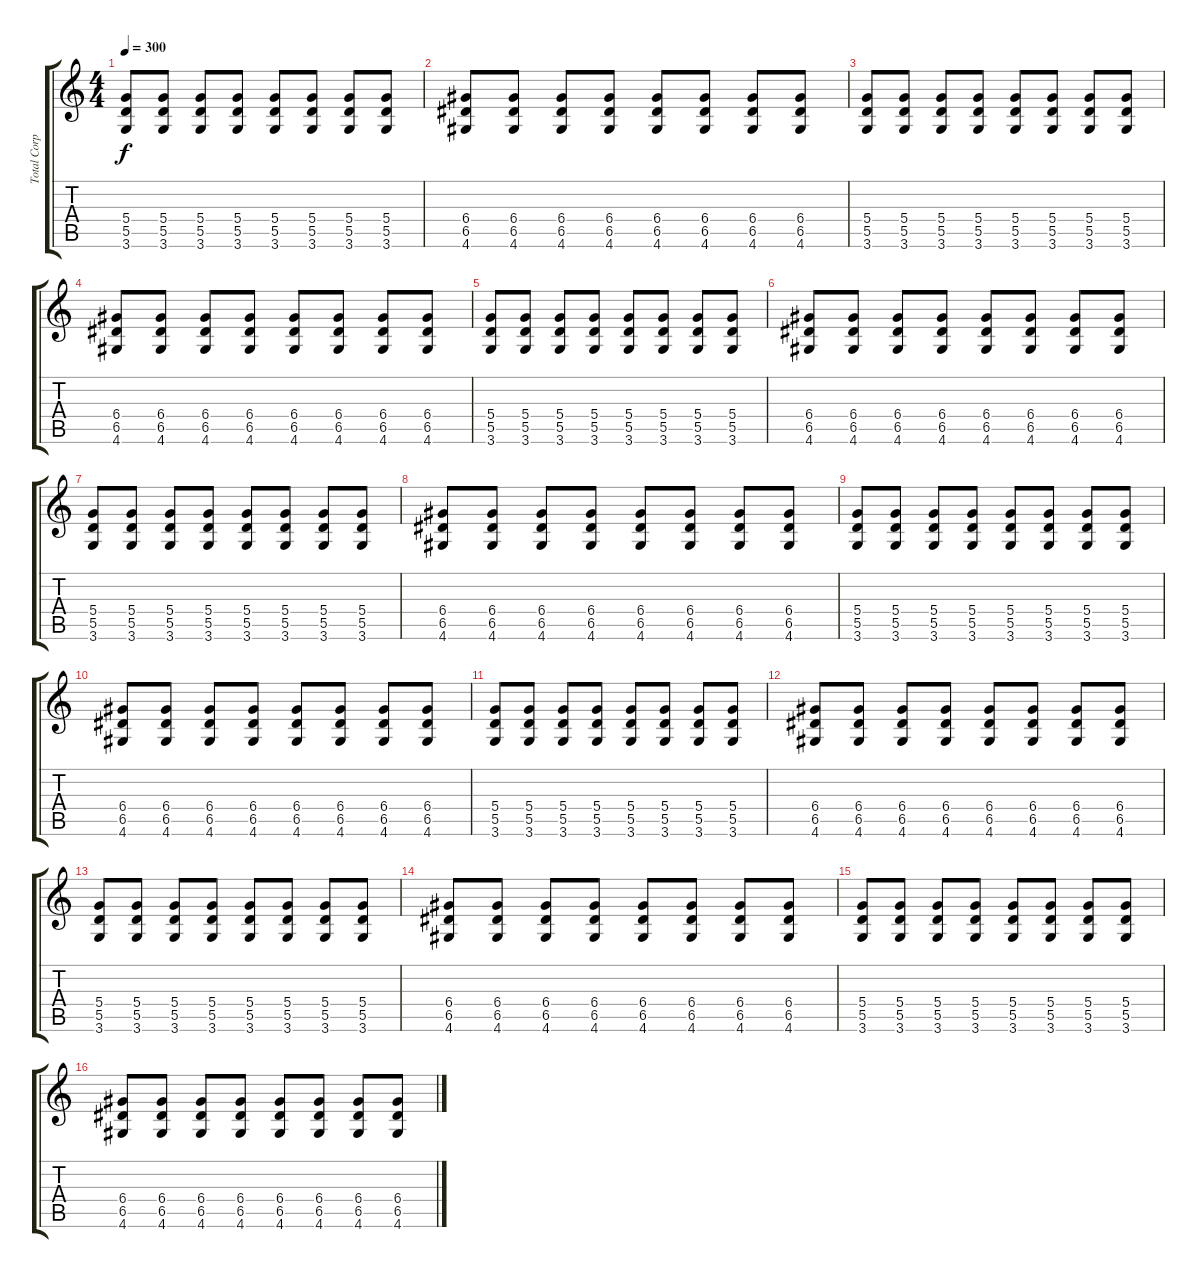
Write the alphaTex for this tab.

\track ("Total Corpse Overdrive Guitar" "Total Corp") {instrument overdrivenguitar}
\staff {score tabs}
\tuning (E4 B3 G3 D3 A2 E2) {hide}
\ts (4 4)
\tempo 300
\clef g2
\ks c
(5.4 5.5 3.6).8{dy f} (5.4 5.5 3.6).8 (5.4 5.5 3.6).8 (5.4 5.5 3.6).8 (5.4 5.5 3.6).8 (5.4 5.5 3.6).8 (5.4 5.5 3.6).8 (5.4 5.5 3.6).8 |
(6.4 6.5 4.6).8 (6.4 6.5 4.6).8 (6.4 6.5 4.6).8 (6.4 6.5 4.6).8 (6.4 6.5 4.6).8 (6.4 6.5 4.6).8 (6.4 6.5 4.6).8 (6.4 6.5 4.6).8 |
(5.4 5.5 3.6).8 (5.4 5.5 3.6).8 (5.4 5.5 3.6).8 (5.4 5.5 3.6).8 (5.4 5.5 3.6).8 (5.4 5.5 3.6).8 (5.4 5.5 3.6).8 (5.4 5.5 3.6).8 |
(6.4 6.5 4.6).8 (6.4 6.5 4.6).8 (6.4 6.5 4.6).8 (6.4 6.5 4.6).8 (6.4 6.5 4.6).8 (6.4 6.5 4.6).8 (6.4 6.5 4.6).8 (6.4 6.5 4.6).8 |
(5.4 5.5 3.6).8 (5.4 5.5 3.6).8 (5.4 5.5 3.6).8 (5.4 5.5 3.6).8 (5.4 5.5 3.6).8 (5.4 5.5 3.6).8 (5.4 5.5 3.6).8 (5.4 5.5 3.6).8 |
(6.4 6.5 4.6).8 (6.4 6.5 4.6).8 (6.4 6.5 4.6).8 (6.4 6.5 4.6).8 (6.4 6.5 4.6).8 (6.4 6.5 4.6).8 (6.4 6.5 4.6).8 (6.4 6.5 4.6).8 |
(5.4 5.5 3.6).8 (5.4 5.5 3.6).8 (5.4 5.5 3.6).8 (5.4 5.5 3.6).8 (5.4 5.5 3.6).8 (5.4 5.5 3.6).8 (5.4 5.5 3.6).8 (5.4 5.5 3.6).8 |
(6.4 6.5 4.6).8 (6.4 6.5 4.6).8 (6.4 6.5 4.6).8 (6.4 6.5 4.6).8 (6.4 6.5 4.6).8 (6.4 6.5 4.6).8 (6.4 6.5 4.6).8 (6.4 6.5 4.6).8 |
(5.4 5.5 3.6).8 (5.4 5.5 3.6).8 (5.4 5.5 3.6).8 (5.4 5.5 3.6).8 (5.4 5.5 3.6).8 (5.4 5.5 3.6).8 (5.4 5.5 3.6).8 (5.4 5.5 3.6).8 |
(6.4 6.5 4.6).8 (6.4 6.5 4.6).8 (6.4 6.5 4.6).8 (6.4 6.5 4.6).8 (6.4 6.5 4.6).8 (6.4 6.5 4.6).8 (6.4 6.5 4.6).8 (6.4 6.5 4.6).8 |
(5.4 5.5 3.6).8 (5.4 5.5 3.6).8 (5.4 5.5 3.6).8 (5.4 5.5 3.6).8 (5.4 5.5 3.6).8 (5.4 5.5 3.6).8 (5.4 5.5 3.6).8 (5.4 5.5 3.6).8 |
(6.4 6.5 4.6).8 (6.4 6.5 4.6).8 (6.4 6.5 4.6).8 (6.4 6.5 4.6).8 (6.4 6.5 4.6).8 (6.4 6.5 4.6).8 (6.4 6.5 4.6).8 (6.4 6.5 4.6).8 |
(5.4 5.5 3.6).8 (5.4 5.5 3.6).8 (5.4 5.5 3.6).8 (5.4 5.5 3.6).8 (5.4 5.5 3.6).8 (5.4 5.5 3.6).8 (5.4 5.5 3.6).8 (5.4 5.5 3.6).8 |
(6.4 6.5 4.6).8 (6.4 6.5 4.6).8 (6.4 6.5 4.6).8 (6.4 6.5 4.6).8 (6.4 6.5 4.6).8 (6.4 6.5 4.6).8 (6.4 6.5 4.6).8 (6.4 6.5 4.6).8 |
(5.4 5.5 3.6).8 (5.4 5.5 3.6).8 (5.4 5.5 3.6).8 (5.4 5.5 3.6).8 (5.4 5.5 3.6).8 (5.4 5.5 3.6).8 (5.4 5.5 3.6).8 (5.4 5.5 3.6).8 |
(6.4 6.5 4.6).8 (6.4 6.5 4.6).8 (6.4 6.5 4.6).8 (6.4 6.5 4.6).8 (6.4 6.5 4.6).8 (6.4 6.5 4.6).8 (6.4 6.5 4.6).8 (6.4 6.5 4.6).8
